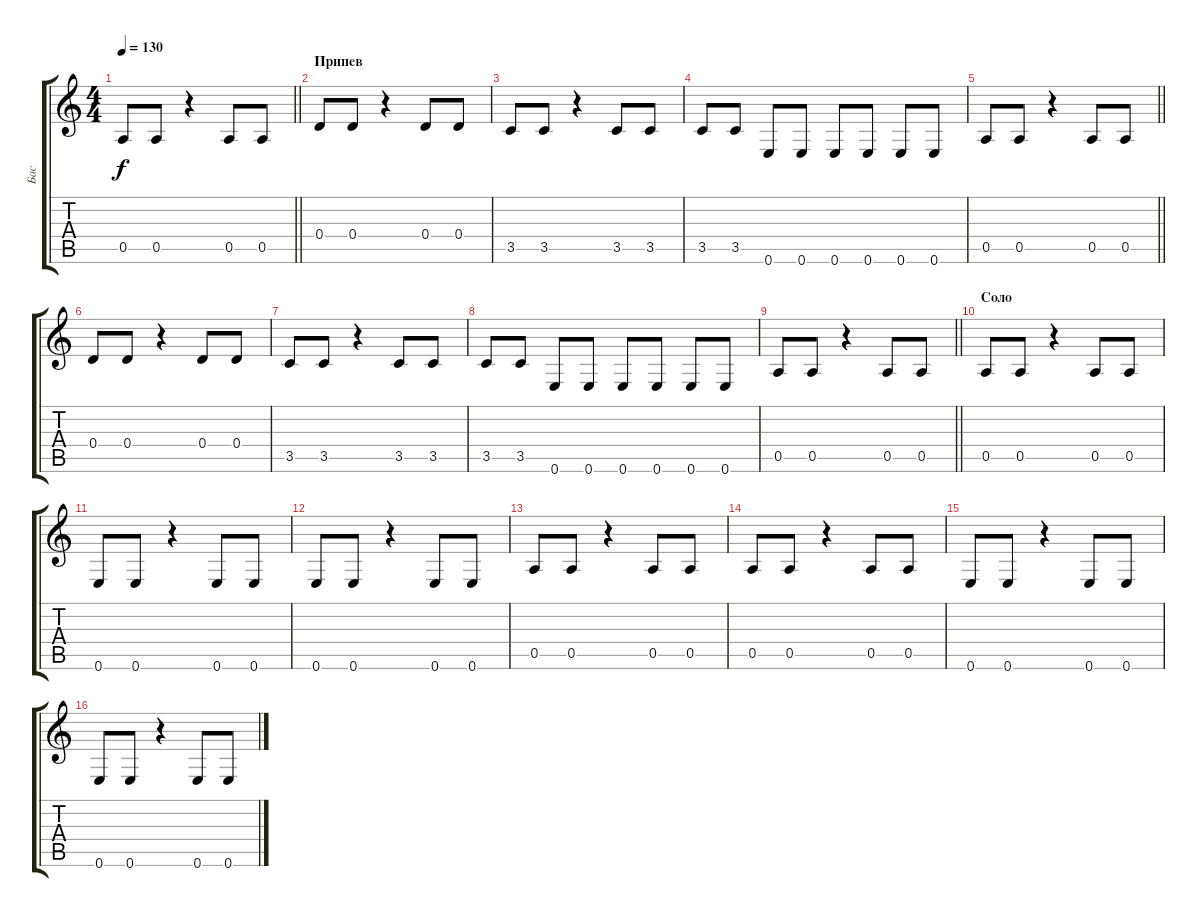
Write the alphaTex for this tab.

\track ("Бас" "Бас") {instrument electricbasspick}
\staff {score tabs}
\tuning (E4 B3 G3 D3 A2 E2) {hide}
\ts (4 4)
\tempo 130
\clef g2
\barLineRight lightlight
\ks c
0.5.8{dy f} 0.5.8 r.4 0.5.8 0.5.8 |
\section ("" "Припев")
0.4.8 0.4.8 r.4 0.4.8 0.4.8 |
3.5.8 3.5.8 r.4 3.5.8 3.5.8 |
3.5.8 3.5.8 0.6.8 0.6.8 0.6.8 0.6.8 0.6.8 0.6.8 |
\barLineRight lightlight
0.5.8 0.5.8 r.4 0.5.8 0.5.8 |
0.4.8 0.4.8 r.4 0.4.8 0.4.8 |
3.5.8 3.5.8 r.4 3.5.8 3.5.8 |
3.5.8 3.5.8 0.6.8 0.6.8 0.6.8 0.6.8 0.6.8 0.6.8 |
\barLineRight lightlight
0.5.8 0.5.8 r.4 0.5.8 0.5.8 |
\section ("" "Соло")
0.5.8 0.5.8 r.4 0.5.8 0.5.8 |
0.6.8 0.6.8 r.4 0.6.8 0.6.8 |
0.6.8 0.6.8 r.4 0.6.8 0.6.8 |
0.5.8 0.5.8 r.4 0.5.8 0.5.8 |
0.5.8 0.5.8 r.4 0.5.8 0.5.8 |
0.6.8 0.6.8 r.4 0.6.8 0.6.8 |
0.6.8 0.6.8 r.4 0.6.8 0.6.8
